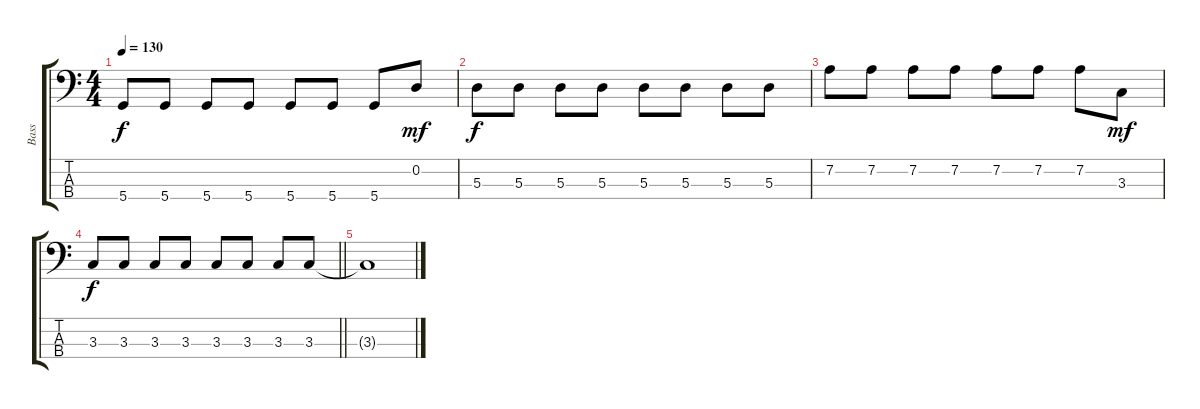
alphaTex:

\track ("Bass" "Bass") {instrument synthbass1}
\staff {score tabs}
\tuning (G2 D2 A1 D1) {hide}
\ts (4 4)
\tempo 130
\clef f4
\ks c
5.4.8{dy f} 5.4.8 5.4.8 5.4.8 5.4.8 5.4.8 5.4.8 0.2.8{dy mf} |
5.3.8{dy f} 5.3.8 5.3.8 5.3.8 5.3.8 5.3.8 5.3.8 5.3.8 |
7.2.8 7.2.8 7.2.8 7.2.8 7.2.8 7.2.8 7.2.8 3.3.8{dy mf} |
\barLineRight lightlight
3.3.8{dy f} 3.3.8 3.3.8 3.3.8 3.3.8 3.3.8 3.3.8 3.3.8 |
3.3{t}.1
